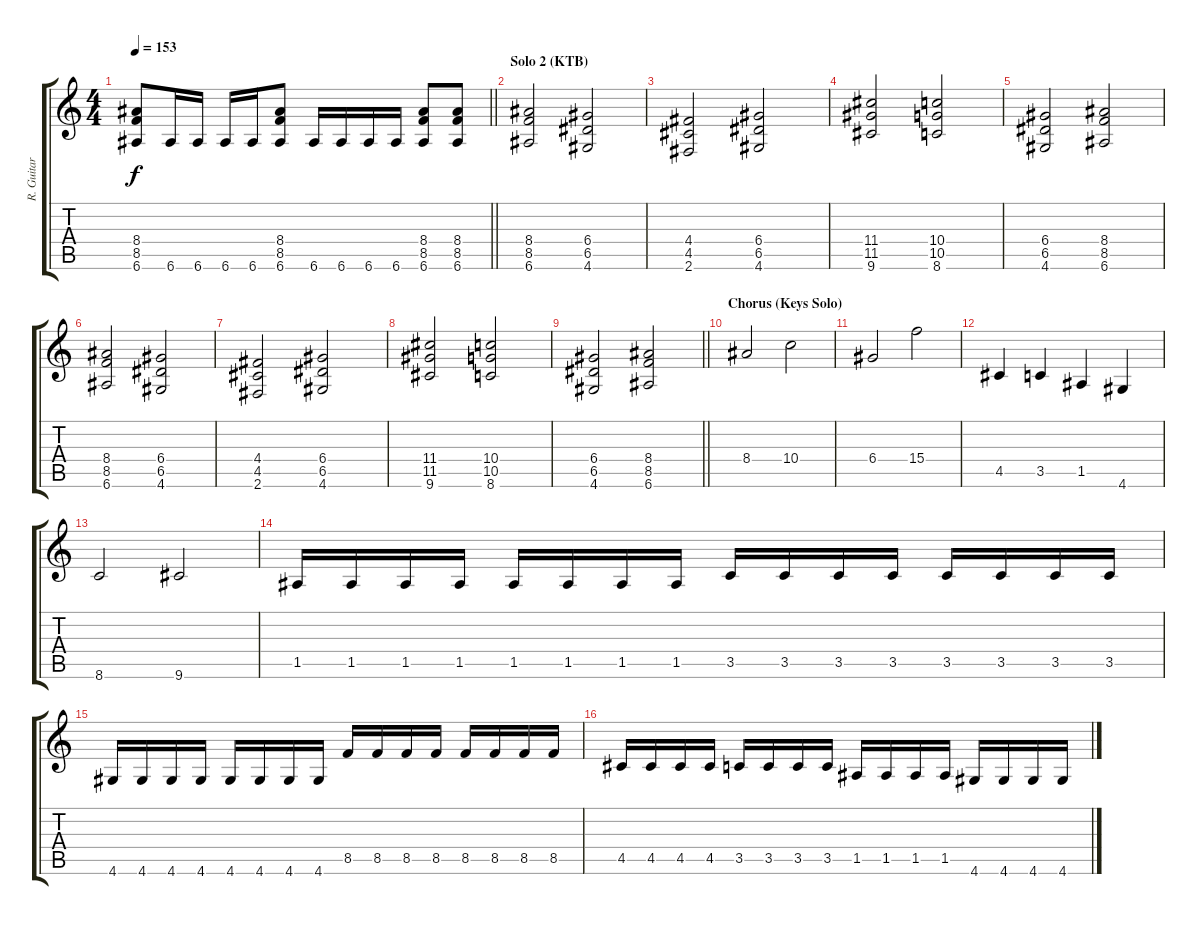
\track ("R. Guitar 2" "R. Guitar ") {instrument distortionguitar}
\staff {score tabs}
\tuning (E4 B3 G3 D3 A2 E2) {hide}
\ts (4 4)
\tempo 153
\clef g2
\barLineRight lightlight
\ks c
(8.4 8.5 6.6).8{dy f} 6.6.16 6.6.16 6.6.16 6.6.16 (8.4 8.5 6.6).8 6.6.16 6.6.16 6.6.16 6.6.16 (8.4 8.5 6.6).8 (8.4 8.5 6.6).8 |
\section ("" "Solo 2 (KTB)")
(8.4 8.5 6.6).2 (6.4 6.5 4.6).2 |
(4.4 4.5 2.6).2 (6.4 6.5 4.6).2 |
(11.4 11.5 9.6).2 (10.4 10.5 8.6).2 |
(6.4 6.5 4.6).2 (8.4 8.5 6.6).2 |
(8.4 8.5 6.6).2 (6.4 6.5 4.6).2 |
(4.4 4.5 2.6).2 (6.4 6.5 4.6).2 |
(11.4 11.5 9.6).2 (10.4 10.5 8.6).2 |
\barLineRight lightlight
(6.4 6.5 4.6).2 (8.4 8.5 6.6).2 |
\section ("" "Chorus (Keys Solo)")
8.4.2 10.4.2 |
6.4.2 15.4.2 |
4.5.4 3.5.4 1.5.4 4.6.4 |
8.6.2 9.6.2 |
1.5.16 1.5.16 1.5.16 1.5.16 1.5.16 1.5.16 1.5.16 1.5.16 3.5.16 3.5.16 3.5.16 3.5.16 3.5.16 3.5.16 3.5.16 3.5.16 |
4.6.16 4.6.16 4.6.16 4.6.16 4.6.16 4.6.16 4.6.16 4.6.16 8.5.16 8.5.16 8.5.16 8.5.16 8.5.16 8.5.16 8.5.16 8.5.16 |
4.5.16 4.5.16 4.5.16 4.5.16 3.5.16 3.5.16 3.5.16 3.5.16 1.5.16 1.5.16 1.5.16 1.5.16 4.6.16 4.6.16 4.6.16 4.6.16
